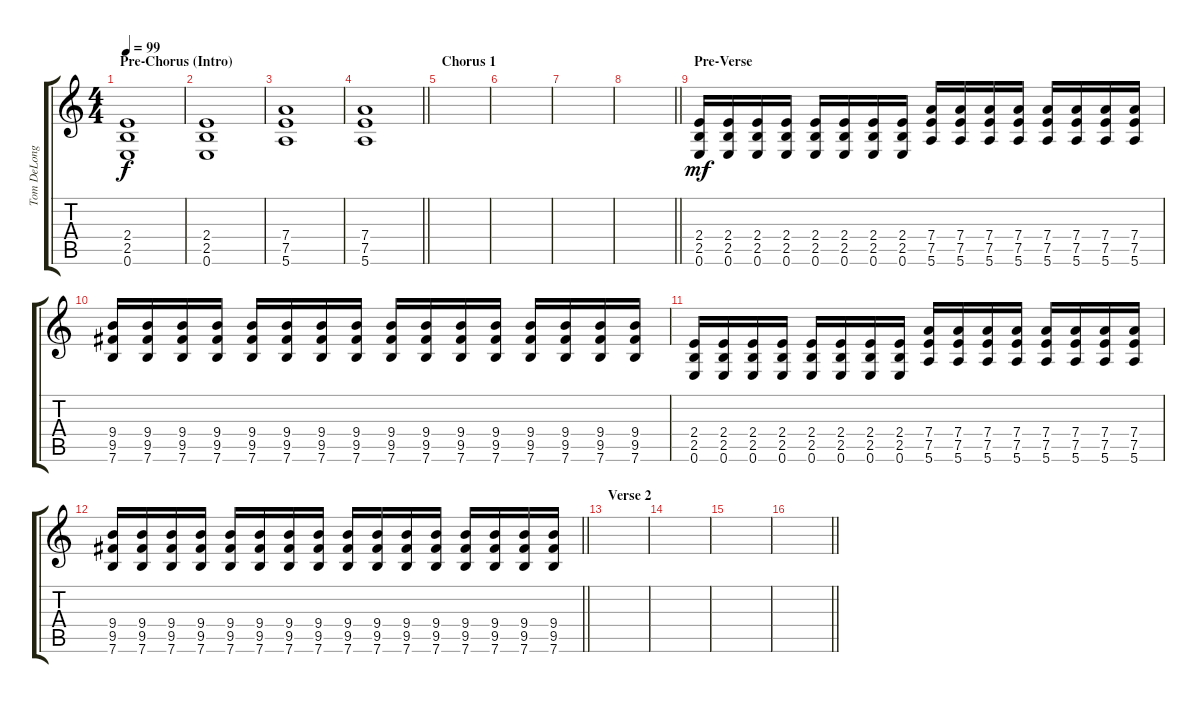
\track ("Tom DeLonge (Standard 2)" "Tom DeLong") {instrument distortionguitar}
\staff {score tabs}
\tuning (E4 B3 G3 D3 A2 E2) {hide}
\ts (4 4)
\section ("" "Pre-Chorus (Intro)")
\tempo 99
\clef g2
\ks c
(2.4 2.5 0.6).1{dy f} |
(2.4 2.5 0.6).1 |
(7.4 7.5 5.6).1 |
\barLineRight lightlight
(7.4 7.5 5.6).1 |
\section ("" "Chorus 1")
|
|
|
\barLineRight lightlight
|
\section ("" "Pre-Verse")
(2.4 2.5 0.6).16{dy mf} (2.4 2.5 0.6).16 (2.4 2.5 0.6).16 (2.4 2.5 0.6).16 (2.4 2.5 0.6).16 (2.4 2.5 0.6).16 (2.4 2.5 0.6).16 (2.4 2.5 0.6).16 (7.4 7.5 5.6).16 (7.4 7.5 5.6).16 (7.4 7.5 5.6).16 (7.4 7.5 5.6).16 (7.4 7.5 5.6).16 (7.4 7.5 5.6).16 (7.4 7.5 5.6).16 (7.4 7.5 5.6).16 |
(9.4 9.5 7.6).16 (9.4 9.5 7.6).16 (9.4 9.5 7.6).16 (9.4 9.5 7.6).16 (9.4 9.5 7.6).16 (9.4 9.5 7.6).16 (9.4 9.5 7.6).16 (9.4 9.5 7.6).16 (9.4 9.5 7.6).16 (9.4 9.5 7.6).16 (9.4 9.5 7.6).16 (9.4 9.5 7.6).16 (9.4 9.5 7.6).16 (9.4 9.5 7.6).16 (9.4 9.5 7.6).16 (9.4 9.5 7.6).16 |
(2.4 2.5 0.6).16 (2.4 2.5 0.6).16 (2.4 2.5 0.6).16 (2.4 2.5 0.6).16 (2.4 2.5 0.6).16 (2.4 2.5 0.6).16 (2.4 2.5 0.6).16 (2.4 2.5 0.6).16 (7.4 7.5 5.6).16 (7.4 7.5 5.6).16 (7.4 7.5 5.6).16 (7.4 7.5 5.6).16 (7.4 7.5 5.6).16 (7.4 7.5 5.6).16 (7.4 7.5 5.6).16 (7.4 7.5 5.6).16 |
\barLineRight lightlight
(9.4 9.5 7.6).16 (9.4 9.5 7.6).16 (9.4 9.5 7.6).16 (9.4 9.5 7.6).16 (9.4 9.5 7.6).16 (9.4 9.5 7.6).16 (9.4 9.5 7.6).16 (9.4 9.5 7.6).16 (9.4 9.5 7.6).16 (9.4 9.5 7.6).16 (9.4 9.5 7.6).16 (9.4 9.5 7.6).16 (9.4 9.5 7.6).16 (9.4 9.5 7.6).16 (9.4 9.5 7.6).16 (9.4 9.5 7.6).16 |
\section ("" "Verse 2")
|
|
|
\barLineRight lightlight
